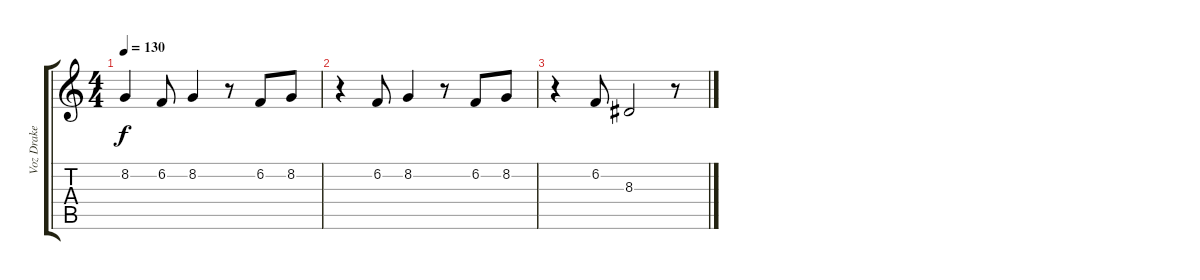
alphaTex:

\track ("Voz Drake" "Voz Drake") {instrument violin}
\staff {score tabs}
\tuning (E4 B3 G3 D3 A2 E2) {hide}
\ts (4 4)
\tempo 130
\clef g2
\ks c
8.2.4{dy f} 6.2.8 8.2.4 r.8 6.2.8 8.2.8 |
r.4 6.2.8 8.2.4 r.8 6.2.8 8.2.8 |
r.4 6.2.8 8.3.2 r.8
